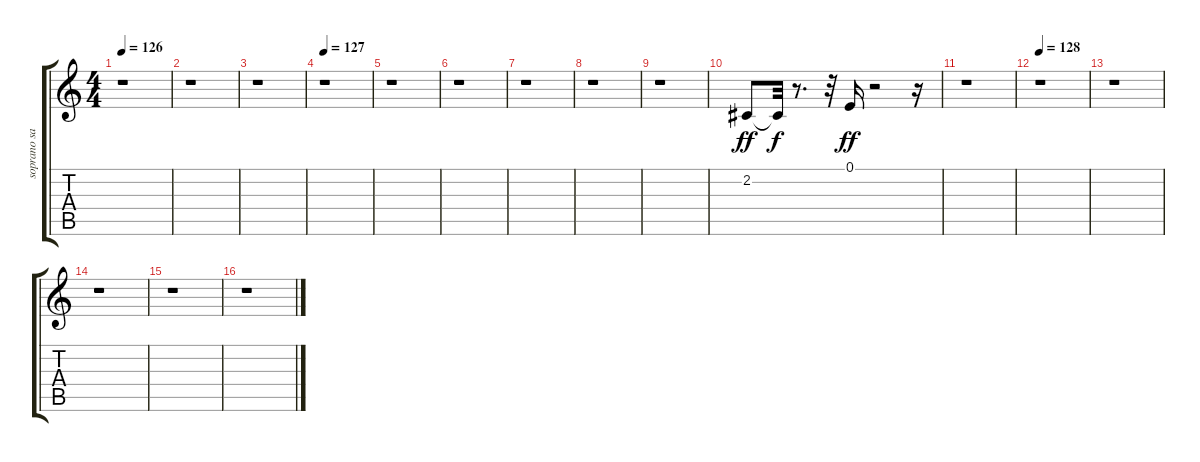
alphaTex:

\track ("soprano sax" "soprano sa") {instrument sopranosax}
\staff {score tabs}
\tuning (E4 B3 G3 D3 A2 E2) {hide}
\ts (4 4)
\tempo 126
\clef g2
\ks c
r.1{dy f} |
r.1 |
r.1 |
\tempo 127
r.1 |
r.1 |
r.1 |
r.1 |
r.1 |
r.1 |
2.2.8{dy ff} 2.2{t}.32{dy f} r.8{d} r.32 0.1.16{dy ff} r.2 r.16 |
r.1 |
\tempo 128
r.1 |
r.1 |
r.1 |
r.1 |
r.1
